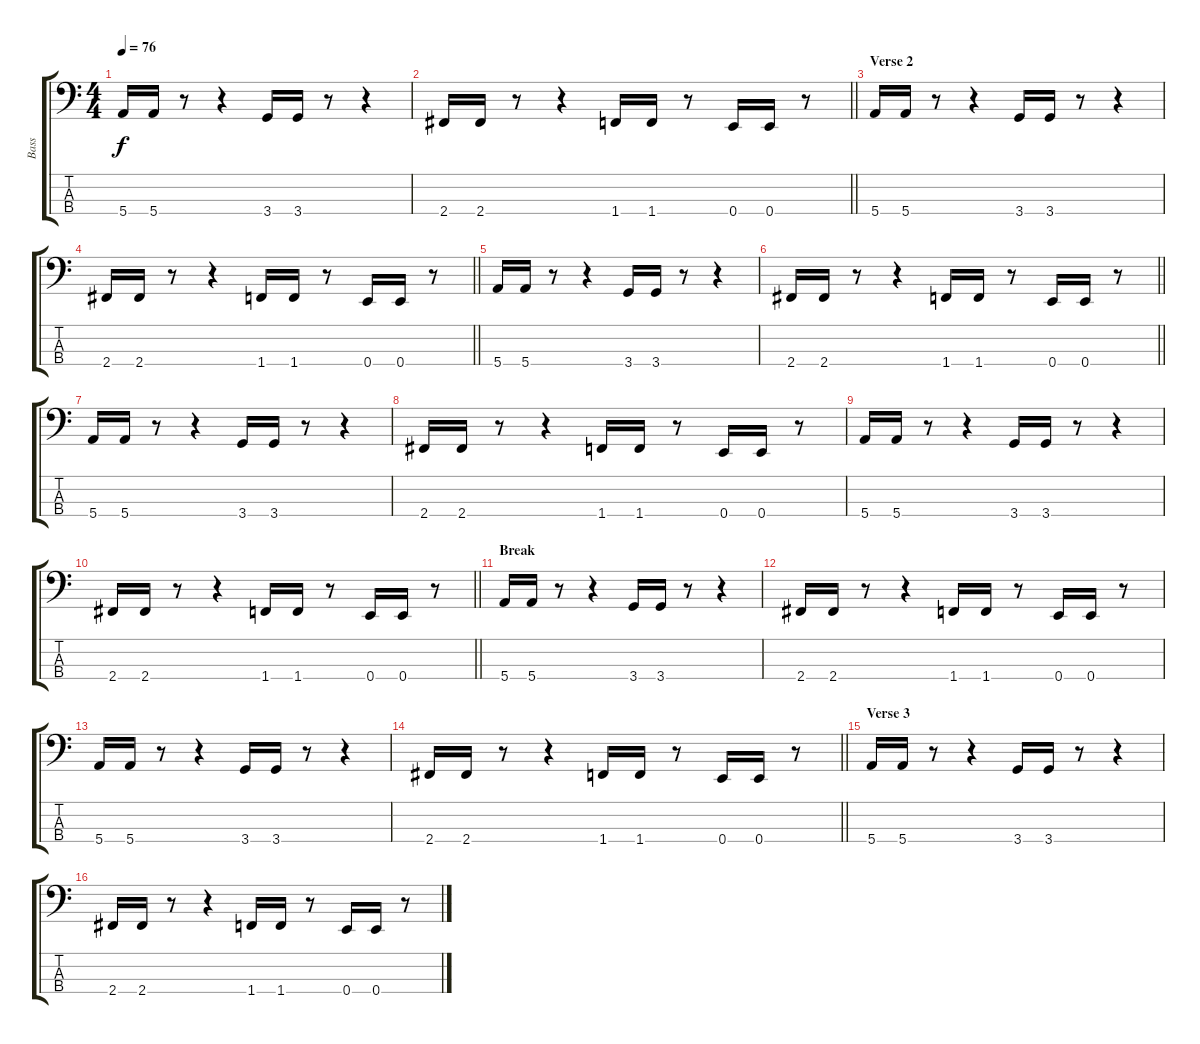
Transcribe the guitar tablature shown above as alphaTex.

\track ("Bass" "Bass") {instrument electricbasspick}
\staff {score tabs}
\tuning (G2 D2 A1 E1) {hide}
\ts (4 4)
\tempo 76
\clef f4
\ks c
5.4.16{dy f} 5.4.16 r.8 r.4 3.4.16 3.4.16 r.8 r.4 |
\barLineRight lightlight
2.4.16 2.4.16 r.8 r.4 1.4.16 1.4.16 r.8 0.4.16 0.4.16 r.8 |
\section ("" "Verse 2")
5.4.16 5.4.16 r.8 r.4 3.4.16 3.4.16 r.8 r.4 |
\barLineRight lightlight
2.4.16 2.4.16 r.8 r.4 1.4.16 1.4.16 r.8 0.4.16 0.4.16 r.8 |
5.4.16 5.4.16 r.8 r.4 3.4.16 3.4.16 r.8 r.4 |
\barLineRight lightlight
2.4.16 2.4.16 r.8 r.4 1.4.16 1.4.16 r.8 0.4.16 0.4.16 r.8 |
5.4.16 5.4.16 r.8 r.4 3.4.16 3.4.16 r.8 r.4 |
2.4.16 2.4.16 r.8 r.4 1.4.16 1.4.16 r.8 0.4.16 0.4.16 r.8 |
5.4.16 5.4.16 r.8 r.4 3.4.16 3.4.16 r.8 r.4 |
\barLineRight lightlight
2.4.16 2.4.16 r.8 r.4 1.4.16 1.4.16 r.8 0.4.16 0.4.16 r.8 |
\section ("" "Break")
5.4.16 5.4.16 r.8 r.4 3.4.16 3.4.16 r.8 r.4 |
2.4.16 2.4.16 r.8 r.4 1.4.16 1.4.16 r.8 0.4.16 0.4.16 r.8 |
5.4.16 5.4.16 r.8 r.4 3.4.16 3.4.16 r.8 r.4 |
\barLineRight lightlight
2.4.16 2.4.16 r.8 r.4 1.4.16 1.4.16 r.8 0.4.16 0.4.16 r.8 |
\section ("" "Verse 3")
5.4.16 5.4.16 r.8 r.4 3.4.16 3.4.16 r.8 r.4 |
2.4.16 2.4.16 r.8 r.4 1.4.16 1.4.16 r.8 0.4.16 0.4.16 r.8
